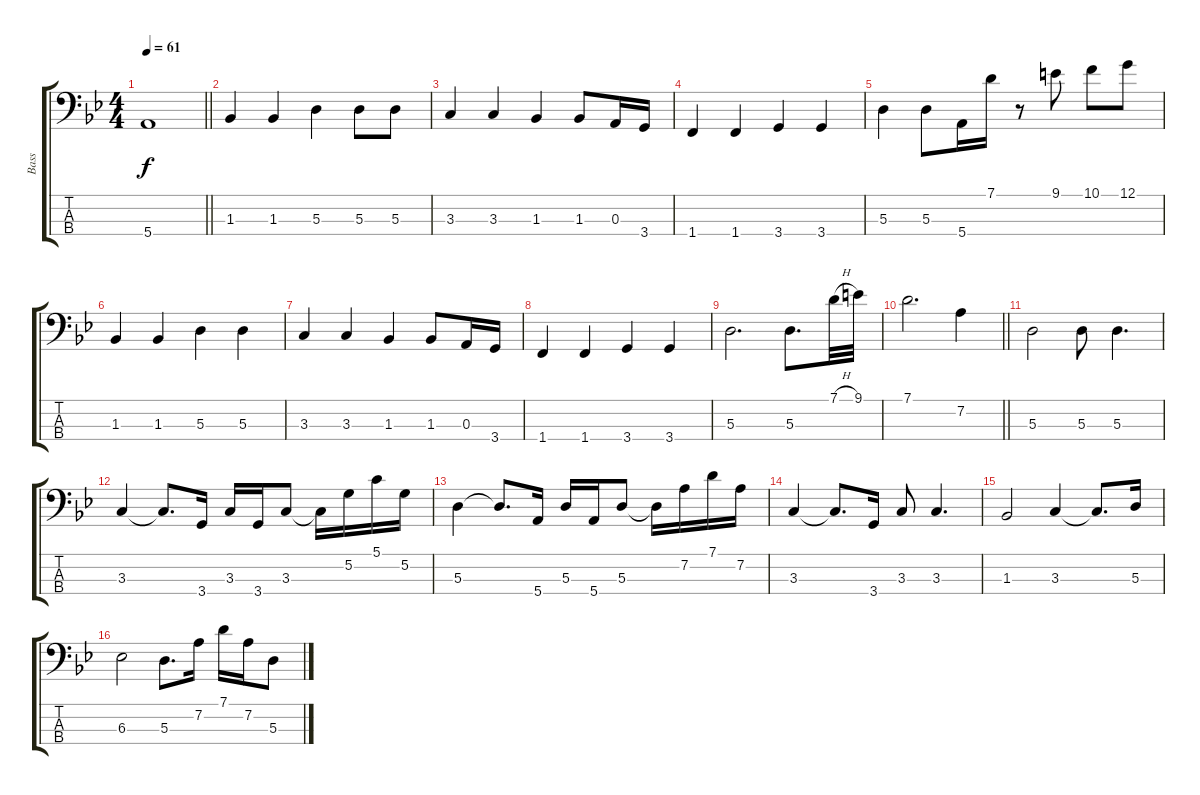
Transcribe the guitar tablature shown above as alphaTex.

\track ("Bass" "Bass") {instrument electricbasspick}
\staff {score tabs}
\tuning (G2 D2 A1 E1) {hide}
\ts (4 4)
\tempo 61
\clef f4
\barLineRight lightlight
\ks bb
5.4.1{dy f} |
\section ("" " ")
1.3.4 1.3.4 5.3.4 5.3.8 5.3.8 |
3.3.4 3.3.4 1.3.4 1.3.8 0.3.16 3.4.16 |
1.4.4 1.4.4 3.4.4 3.4.4 |
5.3.4 5.3.8 5.4.16 7.1.16 r.8 9.1.8 10.1.8 12.1.8 |
1.3.4 1.3.4 5.3.4 5.3.4 |
3.3.4 3.3.4 1.3.4 1.3.8 0.3.16 3.4.16 |
1.4.4 1.4.4 3.4.4 3.4.4 |
5.3.2{d} 5.3.8{d} 7.1{h}.32 9.1.32 |
\barLineRight lightlight
7.1.2{d} 7.2.4 |
\section ("" " ")
5.3.2 5.3.8 5.3.4{d} |
3.3.4 3.3{t}.8{d} 3.4.16 3.3.16 3.4.16 3.3.8 3.3{t}.16 5.2.16 5.1.16 5.2.16 |
5.3.4 5.3{t}.8{d} 5.4.16 5.3.16 5.4.16 5.3.8 5.3{t}.16 7.2.16 7.1.16 7.2.16 |
3.3.4 3.3{t}.8{d} 3.4.16 3.3.8 3.3.4{d} |
1.3.2 3.3.4 3.3{t}.8{d} 5.3.16 |
6.3.2 5.3.8{d} 7.2.16 7.1.16 7.2.16 5.3.8
